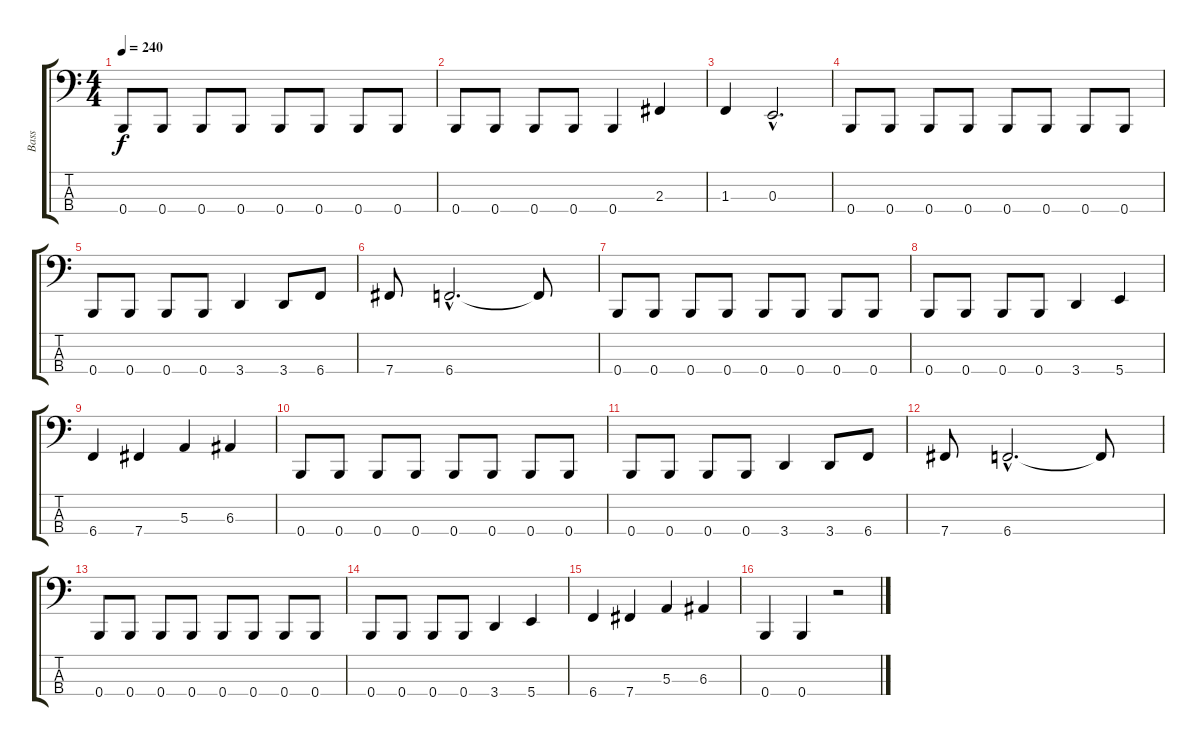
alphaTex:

\track ("Bass" "Bass") {instrument electricbasspick}
\staff {score tabs}
\tuning (D2 A1 E1 B0) {hide}
\ts (4 4)
\tempo 240
\clef f4
\ks c
0.4.8{dy f} 0.4.8 0.4.8 0.4.8 0.4.8 0.4.8 0.4.8 0.4.8 |
0.4.8 0.4.8 0.4.8 0.4.8 0.4.4 2.3.4 |
1.3.4 0.3{hac}.2{d} |
0.4.8 0.4.8 0.4.8 0.4.8 0.4.8 0.4.8 0.4.8 0.4.8 |
0.4.8 0.4.8 0.4.8 0.4.8 3.4.4 3.4.8 6.4.8 |
7.4.8 6.4{hac}.2{d} 6.4{t}.8 |
0.4.8 0.4.8 0.4.8 0.4.8 0.4.8 0.4.8 0.4.8 0.4.8 |
0.4.8 0.4.8 0.4.8 0.4.8 3.4.4 5.4.4 |
6.4.4 7.4.4 5.3.4 6.3.4 |
0.4.8 0.4.8 0.4.8 0.4.8 0.4.8 0.4.8 0.4.8 0.4.8 |
0.4.8 0.4.8 0.4.8 0.4.8 3.4.4 3.4.8 6.4.8 |
7.4.8 6.4{hac}.2{d} 6.4{t}.8 |
0.4.8 0.4.8 0.4.8 0.4.8 0.4.8 0.4.8 0.4.8 0.4.8 |
0.4.8 0.4.8 0.4.8 0.4.8 3.4.4 5.4.4 |
6.4.4 7.4.4 5.3.4 6.3.4 |
0.4.4 0.4.4 r.2
